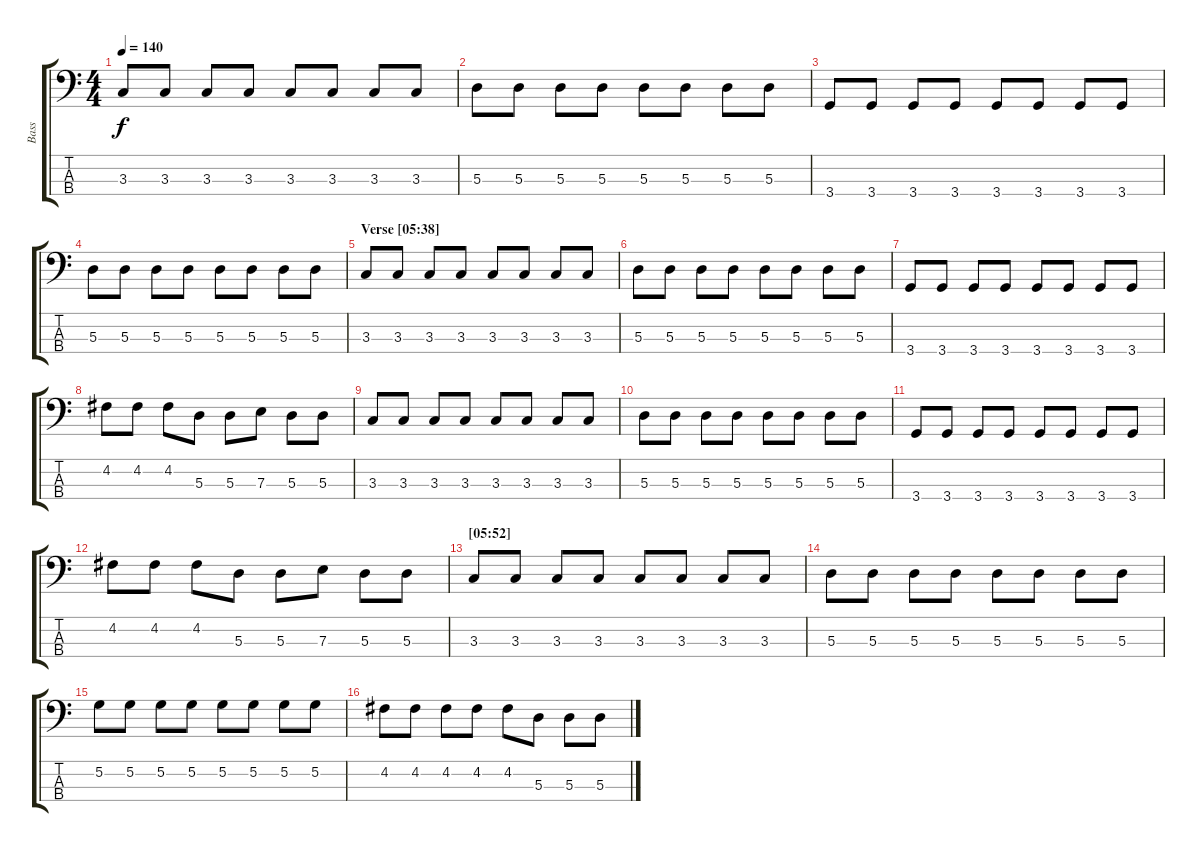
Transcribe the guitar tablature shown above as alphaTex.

\track ("Bass" "Bass") {instrument electricbassfinger}
\staff {score tabs}
\tuning (G2 D2 A1 E1) {hide}
\ts (4 4)
\tempo 140
\clef f4
\ks c
3.3.8{dy f} 3.3.8 3.3.8 3.3.8 3.3.8 3.3.8 3.3.8 3.3.8 |
5.3.8 5.3.8 5.3.8 5.3.8 5.3.8 5.3.8 5.3.8 5.3.8 |
3.4.8 3.4.8 3.4.8 3.4.8 3.4.8 3.4.8 3.4.8 3.4.8 |
5.3.8 5.3.8 5.3.8 5.3.8 5.3.8 5.3.8 5.3.8 5.3.8 |
\section ("" "Verse [05:38]")
3.3.8 3.3.8 3.3.8 3.3.8 3.3.8 3.3.8 3.3.8 3.3.8 |
5.3.8 5.3.8 5.3.8 5.3.8 5.3.8 5.3.8 5.3.8 5.3.8 |
3.4.8 3.4.8 3.4.8 3.4.8 3.4.8 3.4.8 3.4.8 3.4.8 |
4.2.8 4.2.8 4.2.8 5.3.8 5.3.8 7.3.8 5.3.8 5.3.8 |
\section ("" "")
3.3.8 3.3.8 3.3.8 3.3.8 3.3.8 3.3.8 3.3.8 3.3.8 |
5.3.8 5.3.8 5.3.8 5.3.8 5.3.8 5.3.8 5.3.8 5.3.8 |
3.4.8 3.4.8 3.4.8 3.4.8 3.4.8 3.4.8 3.4.8 3.4.8 |
4.2.8 4.2.8 4.2.8 5.3.8 5.3.8 7.3.8 5.3.8 5.3.8 |
\section ("" "[05:52]")
3.3.8 3.3.8 3.3.8 3.3.8 3.3.8 3.3.8 3.3.8 3.3.8 |
5.3.8 5.3.8 5.3.8 5.3.8 5.3.8 5.3.8 5.3.8 5.3.8 |
5.2.8 5.2.8 5.2.8 5.2.8 5.2.8 5.2.8 5.2.8 5.2.8 |
4.2.8 4.2.8 4.2.8 4.2.8 4.2.8 5.3.8 5.3.8 5.3.8
